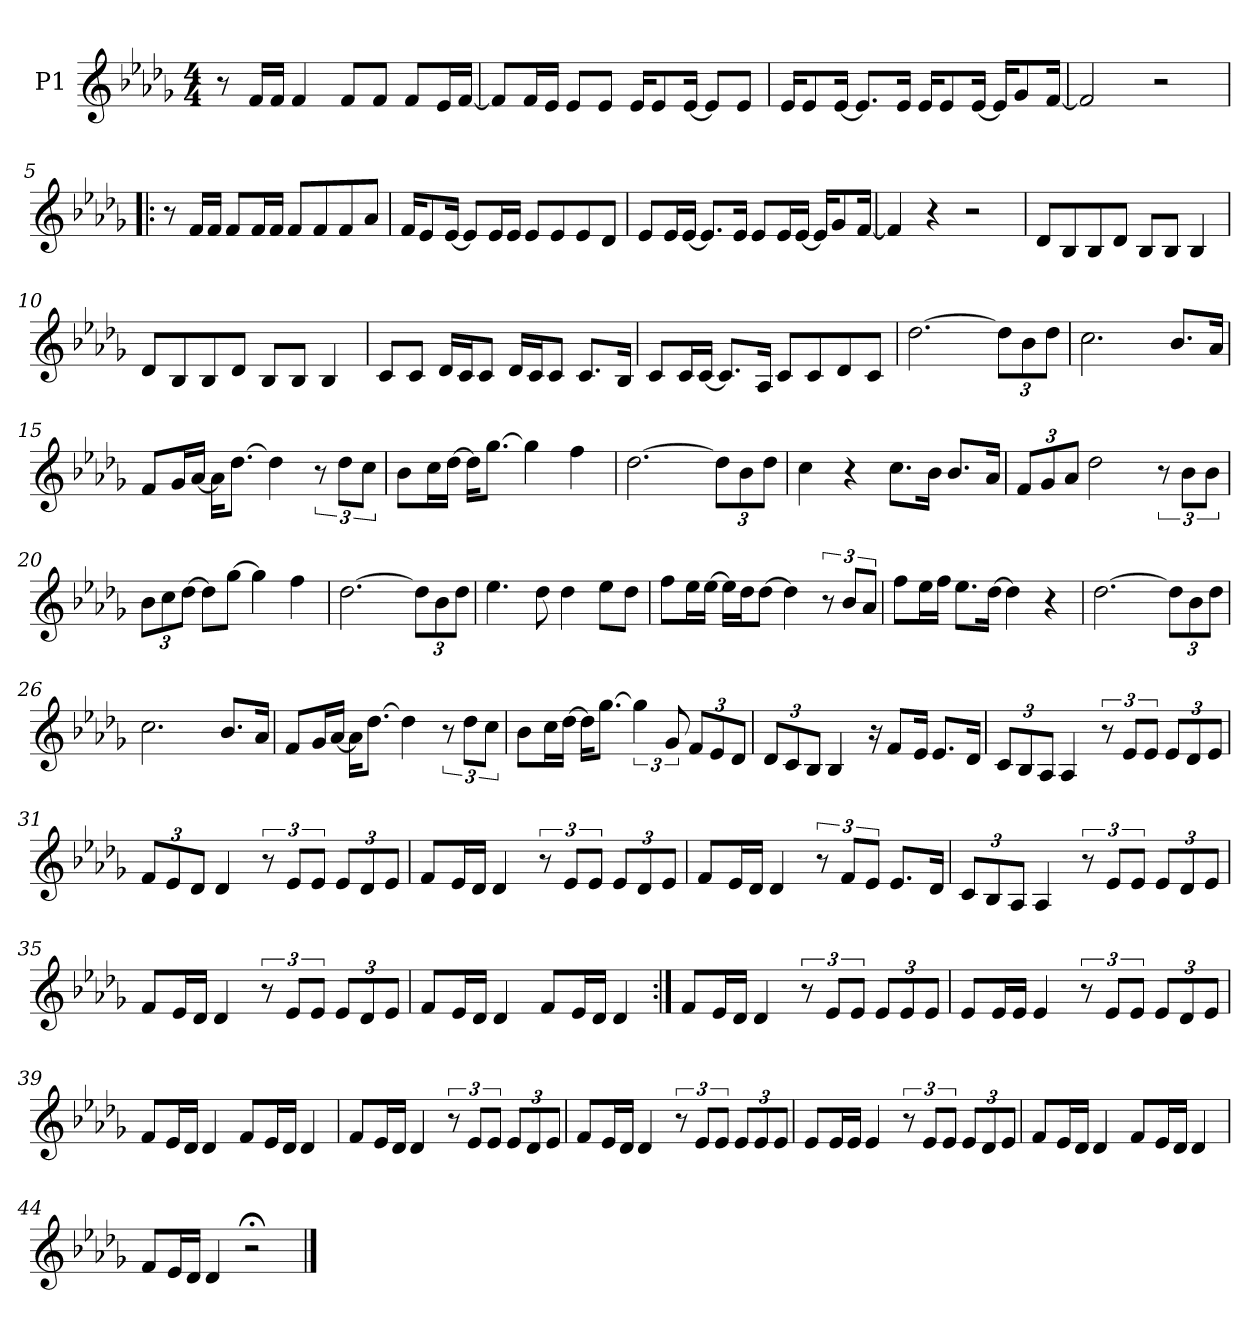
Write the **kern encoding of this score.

**kern
*part1
*staff1
*I"P1
*clefG2
*k[b-e-a-d-g-]
*b-:
*M4/4
*MM85
=1
8r
16f/LL
16f/JJ
4f/
8f/L
8f/J
8f/L
16e-/L
[<16f/JJ
=2
8f/L]
16f/L
16e-/JJ
8e-/L
8e-/J
16e-/KL
8e-/
[<16e-/Jk
8e-/L]
8e-/J
=3
16e-/KL
8e-/
[<16e-/Jk
8.e-/L]
16e-/Jk
16e-/KL
8e-/
[<16e-/Jk
16e-/KL]
8g-/
[<16f/Jk
=4
2f/]
2r
!!LO:LB:g=z
=5!|:
8r
16f/LL
16f/JJ
8f/L
16f/L
16f/JJ
8f/L
8f/
8f/
8a-/J
=6
16f/KL
8e-/
[<16e-/Jk
8e-/L]
16e-/L
16e-/JJ
8e-/L
8e-/
8e-/
8d-/J
=7
8e-/L
16e-/L
[<16e-/JJ
8.e-/L]
16e-/Jk
8e-/L
16e-/L
[<16e-/JJ
16e-/KL]
8g-/
[<16f/Jk
=8
4f/]
4r
2r
!!LO:LB:g=z
=9
8d-/L
8B-/
8B-/
8d-/J
8B-/L
8B-/J
4B-/
=10
8d-/L
8B-/
8B-/
8d-/J
8B-/L
8B-/J
4B-/
=11
8c/L
8c/J
16d-/LL
16c/J
8c/J
16d-/LL
16c/J
8c/J
8.c/L
16B-/Jk
=12
8c/L
16c/L
[<16c/JJ
8.c/L]
16A-/Jk
8c/L
8c/
8d-/
8c/J
!!LO:LB:g=z
=13
[>2.dd-\
*Xbrackettup
12dd-\L]
12b-\
12dd-\J
=14
2.cc\
8.b-/L
16a-/Jk
=15
8f/L
16g-/L
[<16a-/JJ
16a-\KL]
[>8.dd-\J
4dd-\]
*brackettup
12r
12dd-\L
12cc\J
=16
8b-\L
16cc\L
[>16dd-\JJ
16dd-\KL]
[>8.gg-\J
4gg-\]
4ff\
=17
[>2.dd-\
*Xbrackettup
12dd-\L]
12b-\
12dd-\J
!!LO:LB:g=z
=18
4cc\
4r
8.cc\L
16b-\Jk
8.b-/L
16a-/Jk
=19
12f/L
12g-/
12a-/J
2dd-\
*brackettup
12r
12b-\L
12b-\J
=20
*Xbrackettup
12b-\L
12cc\
[>12dd-\J
8dd-\L]
[>8gg-\J
4gg-\]
4ff\
=21
[>2.dd-\
12dd-\L]
12b-\
12dd-\J
=22
4.ee-\
8dd-\
4dd-\
8ee-\L
8dd-\J
!!LO:LB:g=z
=23
8ff\L
16ee-\L
[>16ee-\JJ
16ee-\LL]
16dd-\J
[>8dd-\J
4dd-\]
*brackettup
12r
12b-/L
12a-/J
=24
8ff\L
16ee-\L
16ff\JJ
8.ee-\L
[>16dd-\Jk
4dd-\]
4r
=25
[>2.dd-\
*Xbrackettup
12dd-\L]
12b-\
12dd-\J
=26
2.cc\
8.b-/L
16a-/Jk
=27
8f/L
16g-/L
[<16a-/JJ
16a-\KL]
[>8.dd-\J
4dd-\]
*brackettup
12r
12dd-\L
12cc\J
!!LO:LB:g=z
=28
8b-\L
16cc\L
[>16dd-\JJ
16dd-\KL]
[>8.gg-\J
6gg-\]
12g-/
*Xbrackettup
12f/L
12e-/
12d-/J
=29
12d-/L
12c/
12B-/J
4B-/
16r
8f/L
16e-/Jk
8.e-/L
16d-/Jk
=30
12c/L
12B-/
12A-/J
4A-/
*brackettup
12r
12e-/L
12e-/J
*Xbrackettup
12e-/L
12d-/
12e-/J
!!LO:LB:g=z
=31
12f/L
12e-/
12d-/J
4d-/
*brackettup
12r
12e-/L
12e-/J
*Xbrackettup
12e-/L
12d-/
12e-/J
=32
8f/L
16e-/L
16d-/JJ
4d-/
*brackettup
12r
12e-/L
12e-/J
*Xbrackettup
12e-/L
12d-/
12e-/J
=33
8f/L
16e-/L
16d-/JJ
4d-/
*brackettup
12r
12f/L
12e-/J
8.e-/L
16d-/Jk
=34
*Xbrackettup
12c/L
12B-/
12A-/J
4A-/
*brackettup
12r
12e-/L
12e-/J
*Xbrackettup
12e-/L
12d-/
12e-/J
!!LO:LB:g=z
=35
8f/L
16e-/L
16d-/JJ
4d-/
*brackettup
12r
12e-/L
12e-/J
*Xbrackettup
12e-/L
12d-/
12e-/J
=36
8f/L
16e-/L
16d-/JJ
4d-/
8f/L
16e-/L
16d-/JJ
4d-/
=37:|!
8f/L
16e-/L
16d-/JJ
4d-/
*brackettup
12r
12e-/L
12e-/J
*Xbrackettup
12e-/L
12e-/
12e-/J
=38
8e-/L
16e-/L
16e-/JJ
4e-/
*brackettup
12r
12e-/L
12e-/J
*Xbrackettup
12e-/L
12d-/
12e-/J
!!LO:LB:g=z
=39
8f/L
16e-/L
16d-/JJ
4d-/
8f/L
16e-/L
16d-/JJ
4d-/
=40
8f/L
16e-/L
16d-/JJ
4d-/
*brackettup
12r
12e-/L
12e-/J
*Xbrackettup
12e-/L
12d-/
12e-/J
=41
8f/L
16e-/L
16d-/JJ
4d-/
*brackettup
12r
12e-/L
12e-/J
*Xbrackettup
12e-/L
12e-/
12e-/J
!!LO:LB:g=z
=42
8e-/L
16e-/L
16e-/JJ
4e-/
*brackettup
12r
12e-/L
12e-/J
*Xbrackettup
12e-/L
12d-/
12e-/J
=43
8f/L
16e-/L
16d-/JJ
4d-/
8f/L
16e-/L
16d-/JJ
4d-/
=44
8f/L
16e-/L
16d-/JJ
4d-/
2r;<
==
*-
